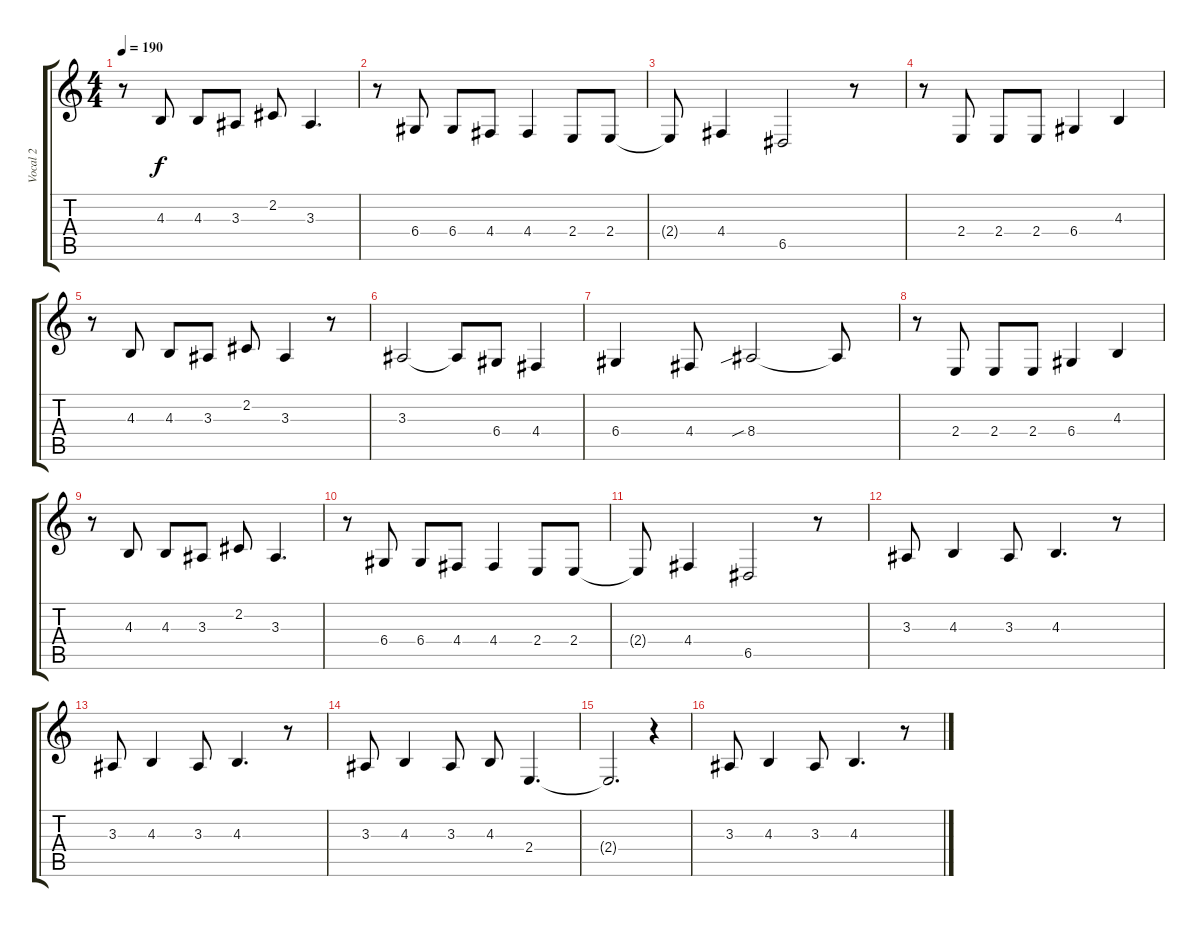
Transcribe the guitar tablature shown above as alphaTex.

\track ("Vocal 2" "Vocal 2") {instrument clarinet}
\staff {score tabs}
\tuning (E4 B3 G3 D3 A2 D2) {hide}
\ts (4 4)
\tempo 190
\clef g2
\ks c
r.8{dy f} 4.3.8 4.3.8 3.3.8 2.2.8 3.3.4{d} |
r.8 6.4.8 6.4.8 4.4.8 4.4.4 2.4.8 2.4.8 |
2.4{t}.8 4.4.4 6.5.2 r.8 |
r.8 2.4.8 2.4.8 2.4.8 6.4.4 4.3.4 |
r.8 4.3.8 4.3.8 3.3.8 2.2.8 3.3.4 r.8 |
3.3.2 3.3{t}.8 6.4.8 4.4.4 |
6.4.4 4.4.8 8.4{sib}.2 8.4{t}.8 |
r.8 2.4.8 2.4.8 2.4.8 6.4.4 4.3.4 |
r.8 4.3.8 4.3.8 3.3.8 2.2.8 3.3.4{d} |
r.8 6.4.8 6.4.8 4.4.8 4.4.4 2.4.8 2.4.8 |
2.4{t}.8 4.4.4 6.5.2 r.8 |
3.3.8 4.3.4 3.3.8 4.3.4{d} r.8 |
3.3.8 4.3.4 3.3.8 4.3.4{d} r.8 |
3.3.8 4.3.4 3.3.8 4.3.8 2.4.4{d} |
2.4{t}.2{d} r.4 |
3.3.8 4.3.4 3.3.8 4.3.4{d} r.8
